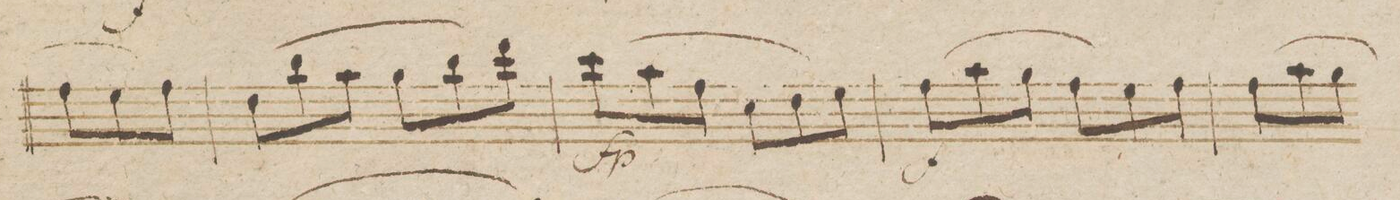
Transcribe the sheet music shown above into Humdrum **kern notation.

**kern	**dynam
*I"Violino Imo	*
*clefG2	*
*k[b-]	*
*M6/8	*
8ff\L	.
8ee\	.
8ff\J)	.
=75	=75
(8dd\L	.
8bb-\	.
8aa\J	.
8gg\L	.
8bb-\	.
8ddd\J)	.
=76	=76
(8ccc\L	fp
8aa\	.
8ff\J	.
8cc\L	.
8dd\	.
8ee\J)	.
=77	=77
(8ff\L	f
8aa\	.
8gg\J	.
8ff\L)	.
8ee\	.
8ff\J	.
=78	=78
(8ff\L	.
8aa\	.
8gg\J	.
*-	*-
